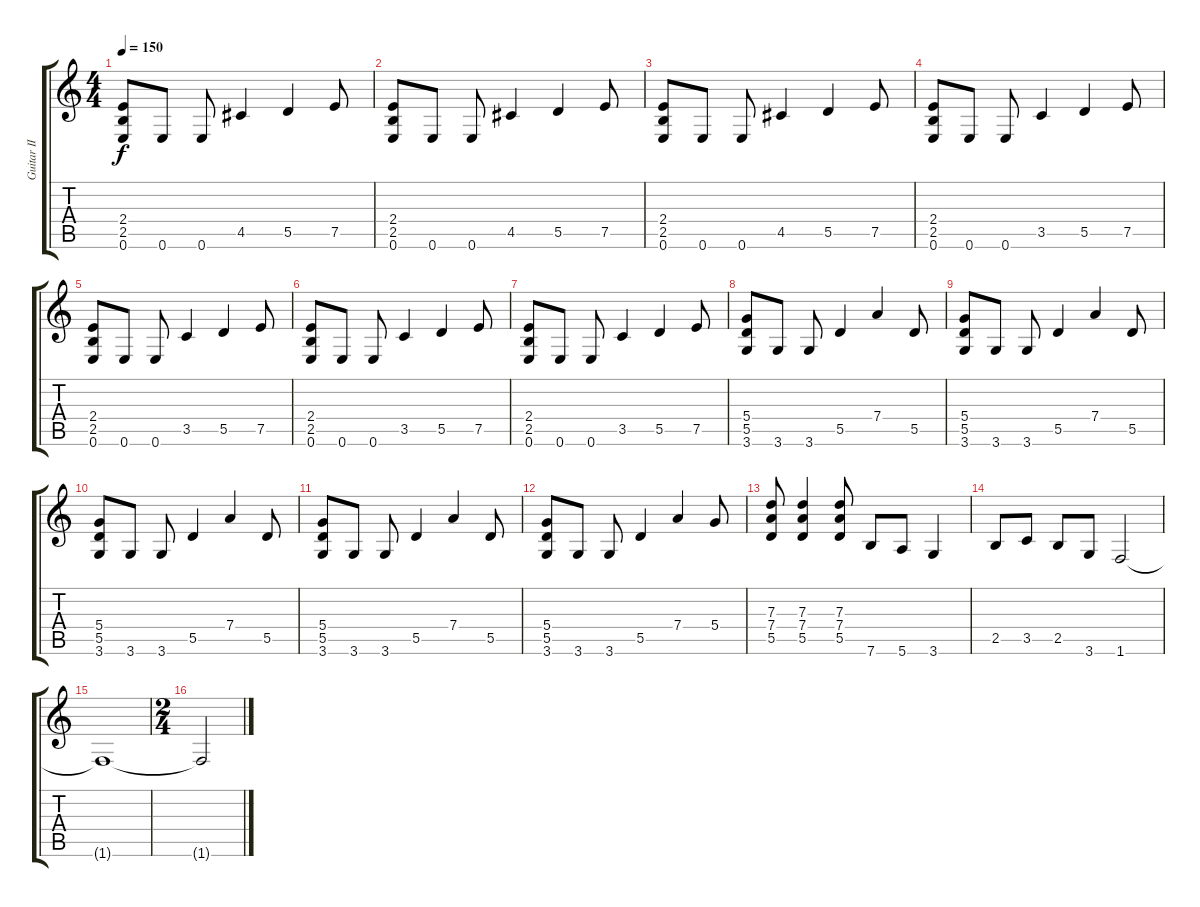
\track ("Guitar II" "Guitar II") {instrument distortionguitar}
\staff {score tabs}
\tuning (E4 B3 G3 D3 A2 E2) {hide}
\ts (4 4)
\tempo 150
\clef g2
\ks c
(2.4 2.5 0.6).8{dy f} 0.6.8 0.6.8 4.5.4 5.5.4 7.5.8 |
(2.4 2.5 0.6).8 0.6.8 0.6.8 4.5.4 5.5.4 7.5.8 |
(2.4 2.5 0.6).8 0.6.8 0.6.8 4.5.4 5.5.4 7.5.8 |
(2.4 2.5 0.6).8 0.6.8 0.6.8 3.5.4 5.5.4 7.5.8 |
(2.4 2.5 0.6).8 0.6.8 0.6.8 3.5.4 5.5.4 7.5.8 |
(2.4 2.5 0.6).8 0.6.8 0.6.8 3.5.4 5.5.4 7.5.8 |
(2.4 2.5 0.6).8 0.6.8 0.6.8 3.5.4 5.5.4 7.5.8 |
(5.4 5.5 3.6).8 3.6.8 3.6.8 5.5.4 7.4.4 5.5.8 |
(5.4 5.5 3.6).8 3.6.8 3.6.8 5.5.4 7.4.4 5.5.8 |
(5.4 5.5 3.6).8 3.6.8 3.6.8 5.5.4 7.4.4 5.5.8 |
(5.4 5.5 3.6).8 3.6.8 3.6.8 5.5.4 7.4.4 5.5.8 |
(5.4 5.5 3.6).8 3.6.8 3.6.8 5.5.4 7.4.4 5.4.8 |
(7.3 7.4 5.5).8 (7.3 7.4 5.5).4 (7.3 7.4 5.5).8 7.6.8 5.6.8 3.6.4 |
2.5.8 3.5.8 2.5.8 3.6.8 1.6.2 |
1.6{t}.1 |
\ts (2 4)
1.6{t}.2
